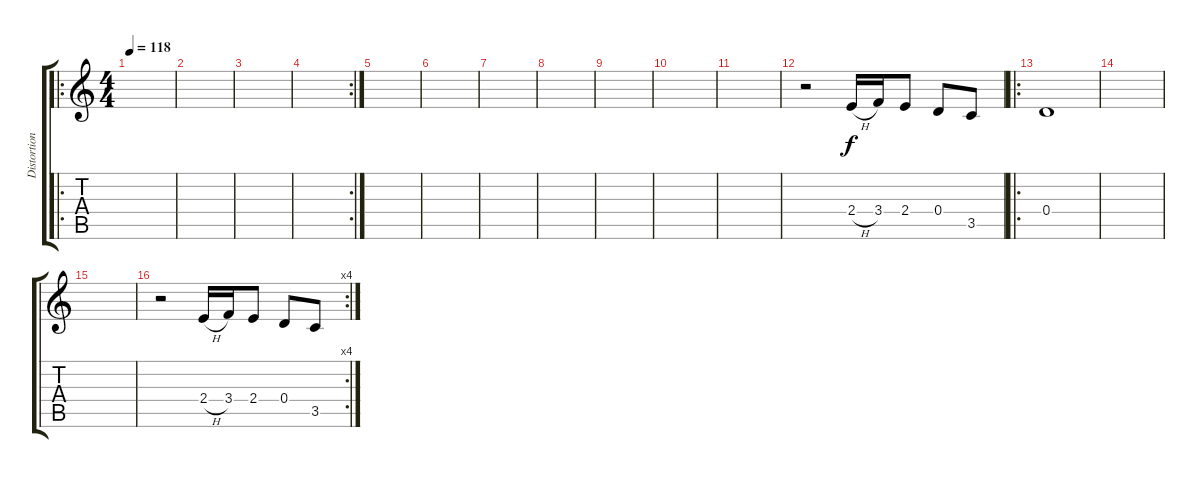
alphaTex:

\track ("Distortion Guitar 2" "Distortion") {instrument overdrivenguitar}
\staff {score tabs}
\tuning (E4 B3 G3 D3 A2 E2) {hide}
\ro
\ts (4 4)
\tempo 118
\clef g2
\ks c
|
|
|
\rc 2
|
|
|
|
|
|
|
|
r.2 2.4{h}.16 3.4.16 2.4.8 0.4.8 3.5.8 |
\ro
0.4.1 |
|
|
\rc 4
r.2 2.4{h}.16 3.4.16 2.4.8 0.4.8 3.5.8
